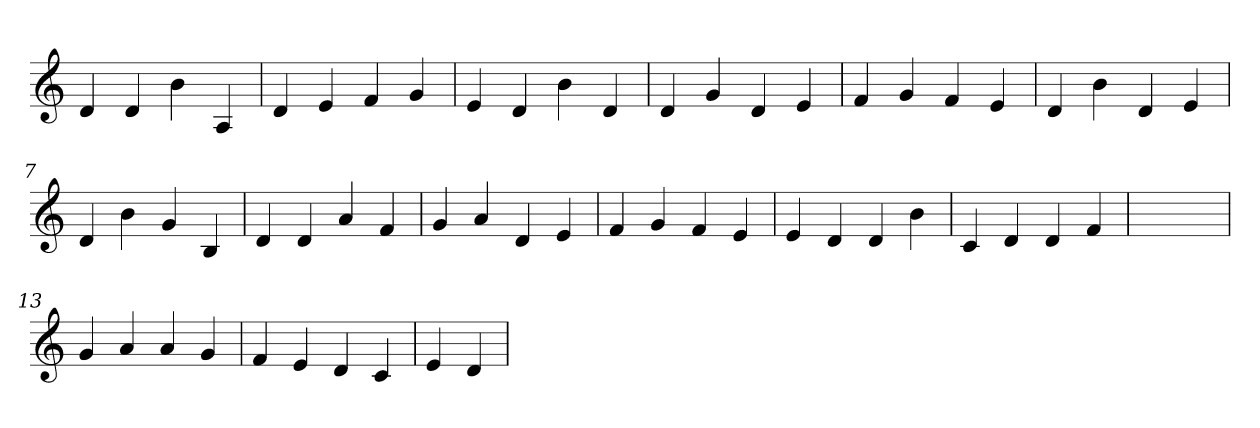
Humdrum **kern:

**kern
*part1
*staff1
*clefG2
=1
4d
4d
4b
4A
=2
4d
4e
4f
4g
=3
4e
4d
4b
4d
=4
4d
4g
4d
4e
=5
4f
4g
4f
4e
=6
4d
4b
4d
4e
=7
4d
4b
4g
4B
=8
4d
4d
4a
4f
=9
4g
4a
4d
4e
=10
4f
4g
4f
4e
=11
4e
4d
4d
4b
=12
4c
4d
4d
4f
=13
1ryy
=13
4g
4a
4a
4g
=14
4f
4e
4d
4c
=15
4e
4d
=
*-
